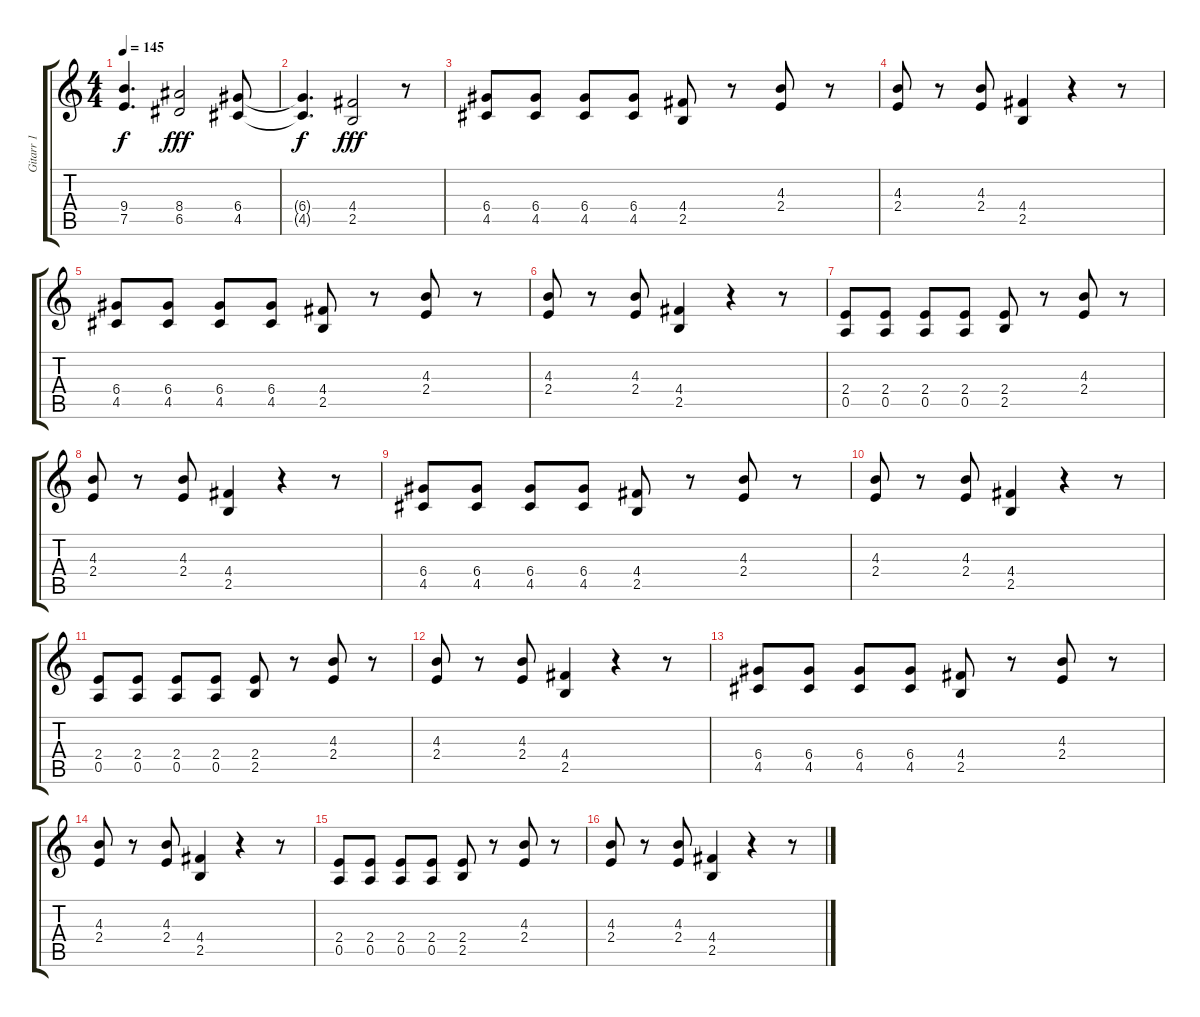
\track ("Gitarr 1" "Gitarr 1") {instrument overdrivenguitar}
\staff {score tabs}
\tuning (E4 B3 G3 D3 A2 E2) {hide}
\ts (4 4)
\tempo 145
\clef g2
\ks c
(9.4{t} 7.5{t}).4{d dy f} (8.4 6.5).2{dy fff} (6.4 4.5).8 |
(6.4{t} 4.5{t}).4{d dy f} (4.4 2.5).2{dy fff} r.8 |
(6.4 4.5).8 (6.4 4.5).8 (6.4 4.5).8 (6.4 4.5).8 (4.4 2.5).8 r.8 (4.3 2.4).8 r.8 |
(4.3 2.4).8 r.8 (4.3 2.4).8 (4.4 2.5).4 r.4 r.8 |
(6.4 4.5).8 (6.4 4.5).8 (6.4 4.5).8 (6.4 4.5).8 (4.4 2.5).8 r.8 (4.3 2.4).8 r.8 |
(4.3 2.4).8 r.8 (4.3 2.4).8 (4.4 2.5).4 r.4 r.8 |
(2.4 0.5).8 (2.4 0.5).8 (2.4 0.5).8 (2.4 0.5).8 (2.4 2.5).8 r.8 (4.3 2.4).8 r.8 |
(4.3 2.4).8 r.8 (4.3 2.4).8 (4.4 2.5).4 r.4 r.8 |
(6.4 4.5).8 (6.4 4.5).8 (6.4 4.5).8 (6.4 4.5).8 (4.4 2.5).8 r.8 (4.3 2.4).8 r.8 |
(4.3 2.4).8 r.8 (4.3 2.4).8 (4.4 2.5).4 r.4 r.8 |
(2.4 0.5).8 (2.4 0.5).8 (2.4 0.5).8 (2.4 0.5).8 (2.4 2.5).8 r.8 (4.3 2.4).8 r.8 |
(4.3 2.4).8 r.8 (4.3 2.4).8 (4.4 2.5).4 r.4 r.8 |
(6.4 4.5).8 (6.4 4.5).8 (6.4 4.5).8 (6.4 4.5).8 (4.4 2.5).8 r.8 (4.3 2.4).8 r.8 |
(4.3 2.4).8 r.8 (4.3 2.4).8 (4.4 2.5).4 r.4 r.8 |
(2.4 0.5).8 (2.4 0.5).8 (2.4 0.5).8 (2.4 0.5).8 (2.4 2.5).8 r.8 (4.3 2.4).8 r.8 |
(4.3 2.4).8 r.8 (4.3 2.4).8 (4.4 2.5).4 r.4 r.8
